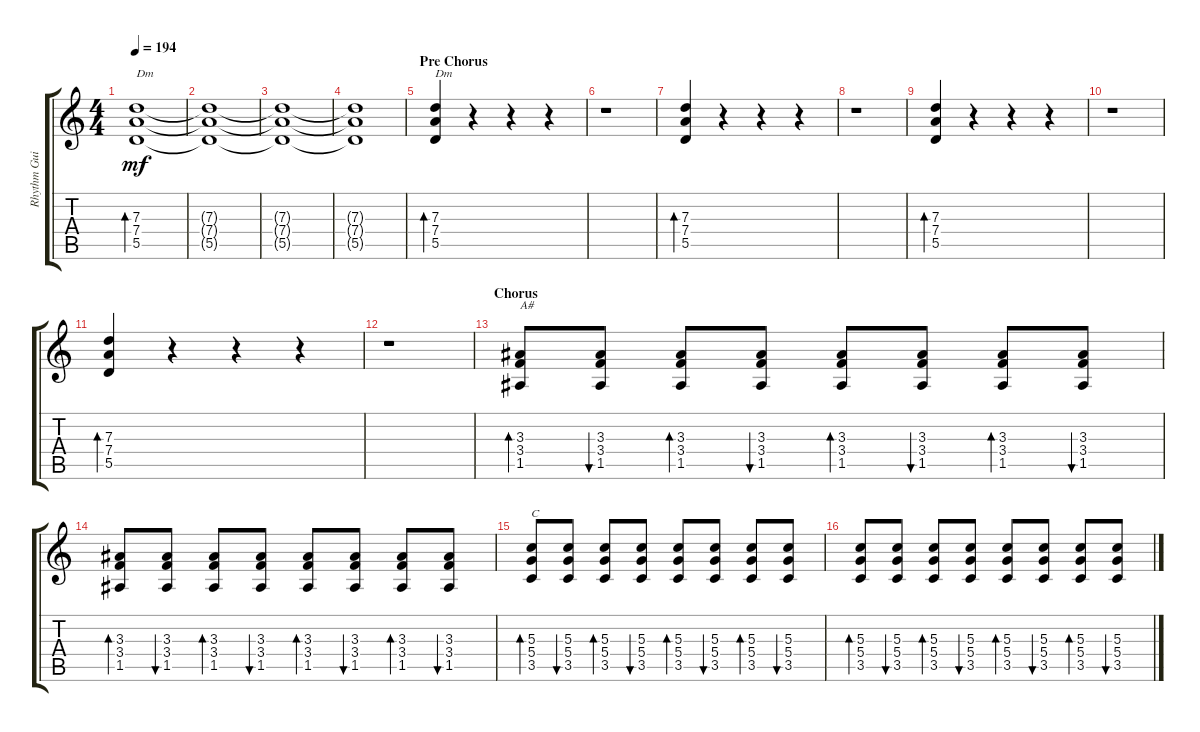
\track ("Rhythm Guitar" "Rhythm Gui") {instrument overdrivenguitar}
\staff {score tabs}
\tuning (E4 B3 G3 D3 A2 E2) {hide}
\ts (4 4)
\tempo 194
\clef g2
\ks c
(7.3 7.4 5.5).1{bd 30 txt "Dm" dy mf} |
(7.3{t} 7.4{t} 5.5{t}).1 |
(7.3{t} 7.4{t} 5.5{t}).1 |
(7.3{t} 7.4{t} 5.5{t}).1 |
\section ("" "Pre Chorus")
(7.3 7.4 5.5).4{bd 30 txt "Dm"} r.4 r.4 r.4 |
r.1 |
(7.3 7.4 5.5).4{bd 30} r.4 r.4 r.4 |
r.1 |
(7.3 7.4 5.5).4{bd 30} r.4 r.4 r.4 |
r.1 |
(7.3 7.4 5.5).4{bd 30} r.4 r.4 r.4 |
r.1 |
\section ("" "Chorus")
(3.3 3.4 1.5).8{bd 30 txt "A#"} (3.3 3.4 1.5).8{bu 30} (3.3 3.4 1.5).8{bd 30} (3.3 3.4 1.5).8{bu 30} (3.3 3.4 1.5).8{bd 30} (3.3 3.4 1.5).8{bu 30} (3.3 3.4 1.5).8{bd 30} (3.3 3.4 1.5).8{bu 30} |
(3.3 3.4 1.5).8{bd 30} (3.3 3.4 1.5).8{bu 30} (3.3 3.4 1.5).8{bd 30} (3.3 3.4 1.5).8{bu 30} (3.3 3.4 1.5).8{bd 30} (3.3 3.4 1.5).8{bu 30} (3.3 3.4 1.5).8{bd 30} (3.3 3.4 1.5).8{bu 30} |
(5.3 5.4 3.5).8{bd 30 txt "C"} (5.3 5.4 3.5).8{bu 30} (5.3 5.4 3.5).8{bd 30} (5.3 5.4 3.5).8{bu 30} (5.3 5.4 3.5).8{bd 30} (5.3 5.4 3.5).8{bu 30} (5.3 5.4 3.5).8{bd 30} (5.3 5.4 3.5).8{bu 30} |
(5.3 5.4 3.5).8{bd 30} (5.3 5.4 3.5).8{bu 30} (5.3 5.4 3.5).8{bd 30} (5.3 5.4 3.5).8{bu 30} (5.3 5.4 3.5).8{bd 30} (5.3 5.4 3.5).8{bu 30} (5.3 5.4 3.5).8{bd 30} (5.3 5.4 3.5).8{bu 30}
